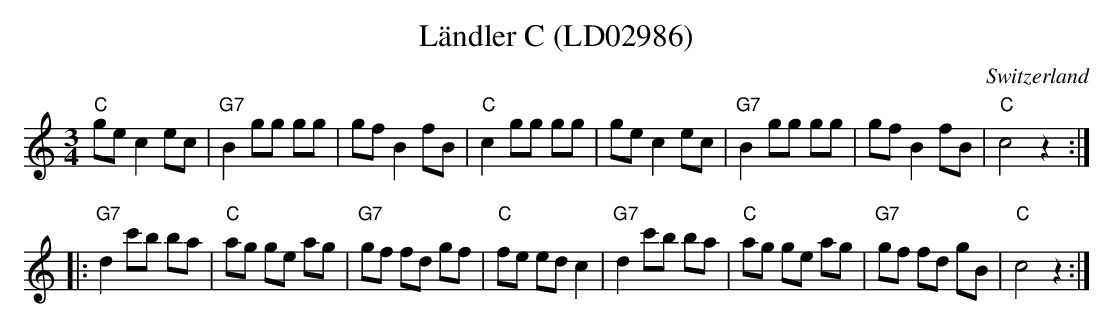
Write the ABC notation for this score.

X:1
T:Ländler C (LD02986)
O:Switzerland
M:3/4
L:1/8
K:C major
"C"ge c2 ec | "G7"B2 gg gg | gf B2 fB | "C"c2 gg gg | \
   ge c2 ec | "G7"B2 gg gg | gf B2 fB | "C"c4 z2 :|
|: "G7"d2 c'b ba | "C"ag ge ag | "G7"gf fd gf | "C"fe ed c2 | \
   "G7"d2 c'b ba | "C"ag ge ag | "G7"gf fd gB | "C"c4 z2 :|
